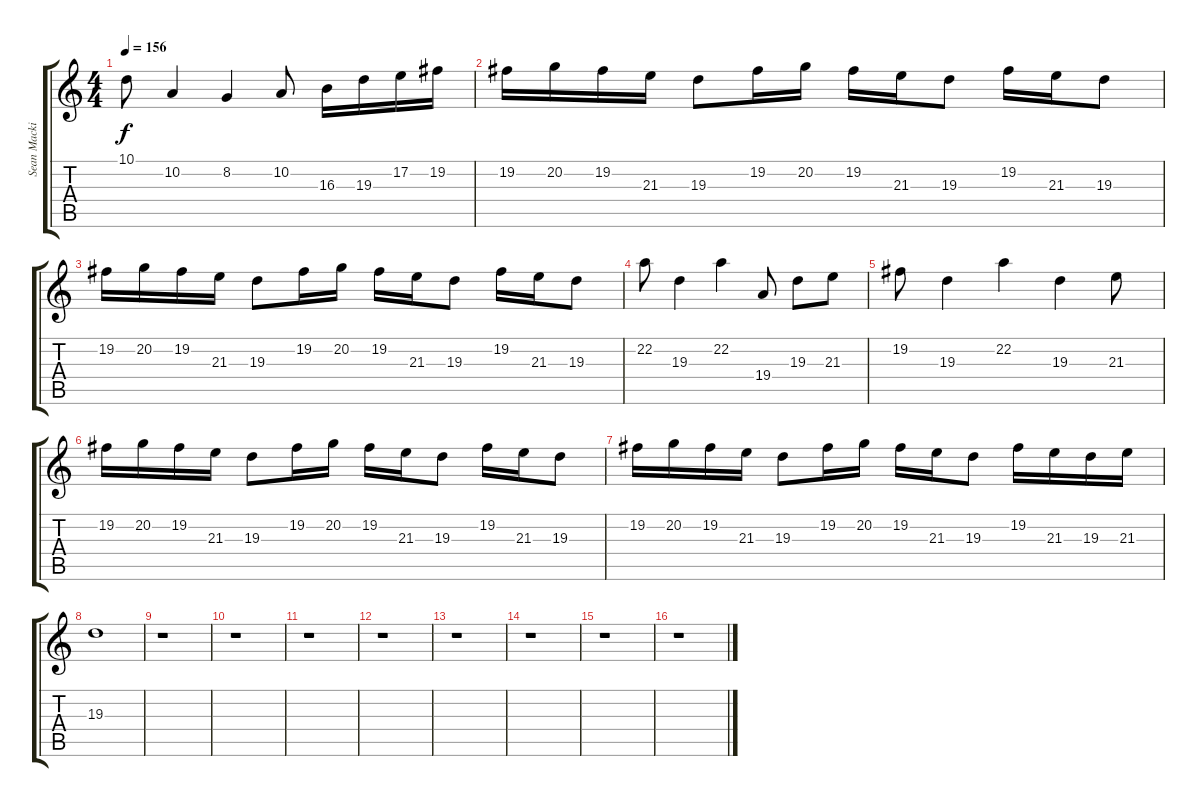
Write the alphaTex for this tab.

\track ("Sean Mackin" "Sean Macki") {instrument violin}
\staff {score tabs}
\tuning (E4 B3 G3 D3 A2 E2) {hide}
\ts (4 4)
\tempo 156
\clef g2
\ks c
10.1.8{dy f} 10.2.4 8.2.4 10.2.8 16.3.16 19.3.16 17.2.16 19.2.16 |
19.2.16 20.2.16 19.2.16 21.3.16 19.3.8 19.2.16 20.2.16 19.2.16 21.3.16 19.3.8 19.2.16 21.3.16 19.3.8 |
19.2.16 20.2.16 19.2.16 21.3.16 19.3.8 19.2.16 20.2.16 19.2.16 21.3.16 19.3.8 19.2.16 21.3.16 19.3.8 |
22.2.8 19.3.4 22.2.4 19.4.8 19.3.8 21.3.8 |
19.2.8 19.3.4 22.2.4 19.3.4 21.3.8 |
19.2.16 20.2.16 19.2.16 21.3.16 19.3.8 19.2.16 20.2.16 19.2.16 21.3.16 19.3.8 19.2.16 21.3.16 19.3.8 |
19.2.16 20.2.16 19.2.16 21.3.16 19.3.8 19.2.16 20.2.16 19.2.16 21.3.16 19.3.8 19.2.16 21.3.16 19.3.16 21.3.16 |
19.3.1 |
r.1 |
r.1 |
r.1 |
r.1 |
r.1 |
r.1 |
r.1 |
r.1
